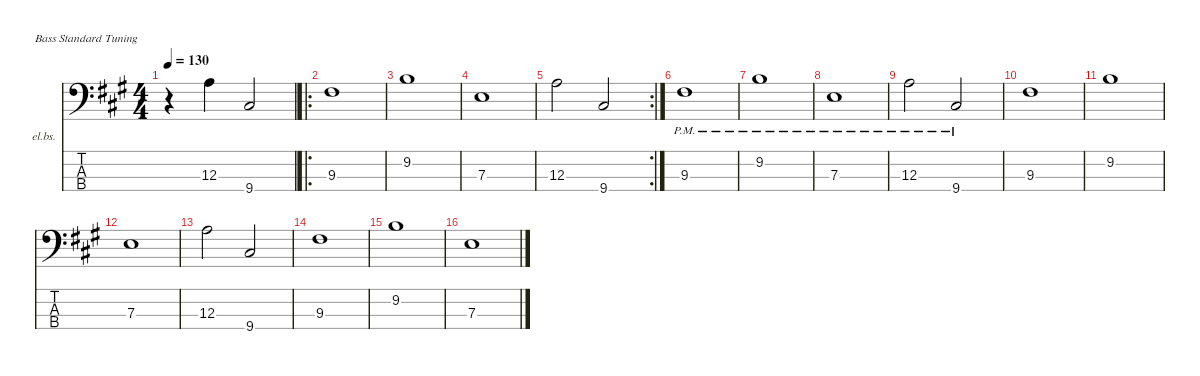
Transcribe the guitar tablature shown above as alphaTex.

\defaultSystemsLayout 4
\hideDynamics
\bracketExtendMode nobrackets
\firstSystemTrackNameOrientation horizontal
\otherSystemsTrackNameOrientation horizontal
\track ("Electric Bass" "el.bs.") {instrument electricbassfinger}
\staff {score tabs}
\tuning (G2 D2 A1 E1)
\ts (4 4)
\tempo 130
\clef f4
\ks f#minor
r.4{dy mf beam Down} 12.3{acc forcenatural}.4{beam Down} 9.4{acc #}.2{beam Up} |
\ro
9.3{acc #}.1{beam Down} |
9.2{acc forcenatural}.1{beam Down} |
7.3{acc forcenatural}.1{beam Down} |
\rc 2
12.3{acc forcenatural}.2{beam Down} 9.4{acc #}.2{beam Up} |
9.3{pm acc #}.1{beam Down} |
9.2{pm acc forcenatural}.1{beam Down} |
7.3{pm acc forcenatural}.1{beam Down} |
12.3{pm acc forcenatural}.2{beam Down} 9.4{pm acc #}.2{beam Up} |
9.3{acc #}.1{beam Down} |
9.2{acc forcenatural}.1{beam Down} |
7.3{acc forcenatural}.1{beam Down} |
12.3{acc forcenatural}.2{beam Down} 9.4{acc #}.2{beam Up} |
9.3{acc #}.1{beam Down} |
9.2{acc forcenatural}.1{beam Down} |
7.3{acc forcenatural}.1{beam Down}
